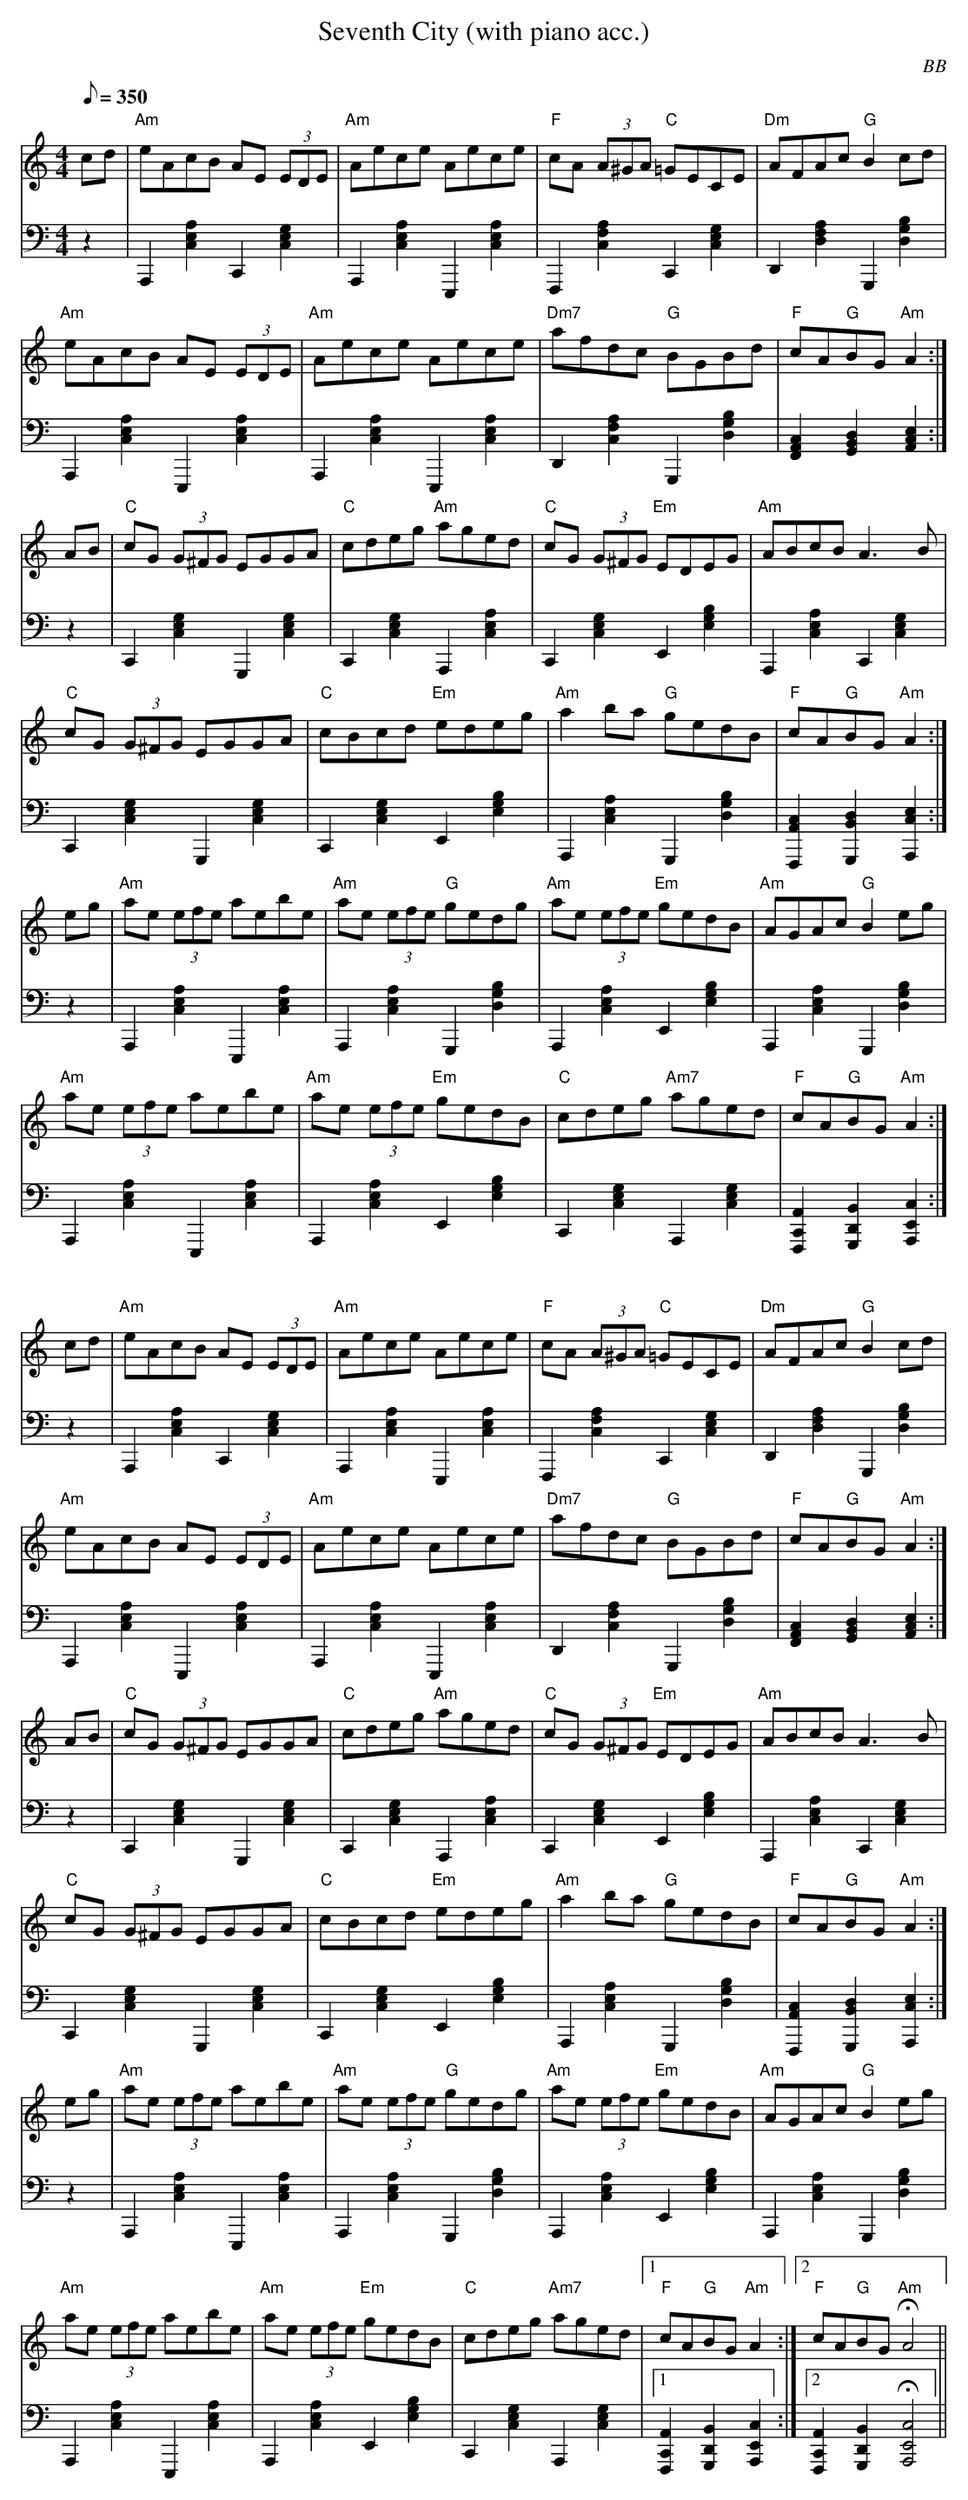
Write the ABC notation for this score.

X:1
T: Seventh City (with piano acc.)
C: BB
Q: 1/8=350
M: 4/4
L: 1/8
V: 1 program 1 21 %acc
V: 2 volume=70 clef=bass m=D program 1 01
K: Am
[V:1] cd|"Am"eAcB AE (3EDE|"Am"Aece Aece|"F"cA (3A^GA "C"=GECE|"Dm"AFAc "G"B2 cd|
[V:2] z2|A,,2[A2C2E2] C,2[E2G2C2]|A,,2[A2C2E2]E,,2[E2C2A2]|F,,2[A2C2F2]C,2[E2G2C2]|\
D,2[A2D2F2]G,,2[G2B2D2]|
[V:1] "Am"eAcB AE (3EDE|"Am"Aece Aece|"Dm7"afdc "G"BGBd|"F"cA"G"BG "Am"A2 :|
[V:2] A,,2[A2C2E2]E,,2[E2C2A2]|A,,2[A2C2E2]E,,2[E2C2A2]|\
D,2[A2C2F2]G,,2[G2B2D2]|[F,2A,2C2][G,2B,2D2][A,2C2E2]:|
[V:1] AB|"C"cG (3G^FG EGGA|"C"cdeg "Am"aged|"C"cG (3G^FG "Em"EDEG|"Am"ABcB A3 B|
[V:2] z2|C,2[E2G2C2]G,,2[E2C2G2]| C,2[E2G2C2]A,,2[A2C2E2]| C,2[E2G2C2]E,2[E2B2G2]|\
A,,2[A2C2E2] C,2[E2G2C2]|
[V:1] "C"cG (3G^FG EGGA|"C"cBcd "Em"edeg|"Am"a2 ba "G"gedB|"F"cA"G"BG "Am"A2 :|
[V:2] C,2[E2G2C2]G,,2[E2C2G2]| C,2[E2G2C2] E,2[E2B2G2]|\
A,,2[A2C2E2]G,,2[G2B2D2]|[F,,2A,2C2][G,,2B,2D2][A,,2C2E2]:|
[V:1] eg|"Am"ae (3efe aebe|"Am"ae (3efe "G"gedg|"Am"ae (3efe "Em"gedB|"Am"AGAc "G"B2 eg|
[V:2] z2|A,,2[A2C2E2]E,,2[E2C2A2]|A,,2[A2C2E2]G,,2[G2B2D2]|A,,2[A2C2E2]E,2[E2B2G2]|\
A,,2[A2C2E2]G,,2[G2B2D2]|
[V:1] "Am"ae (3efe aebe|"Am"ae (3efe "Em"gedB|"C"cdeg "Am7"aged|"F"cA"G"BG "Am"A2 :|
[V:2] A,,2[A2C2E2]E,,2[E2C2A2]|A,,2[A2C2E2]E,2[E2B2G2]|\
C,2[E2G2C2]A,,2[G2C2E2]|[F,,2A,2C,2][G,,2B,2D,2][A,,2C2E,2] :|
[V:1] cd|"Am"eAcB AE (3EDE|"Am"Aece Aece|"F"cA (3A^GA "C"=GECE|"Dm"AFAc "G"B2 cd|
[V:2] z2|A,,2[A2C2E2] C,2[E2G2C2]|A,,2[A2C2E2]E,,2[E2C2A2]|F,,2[A2C2F2]C,2[E2G2C2]|\
D,2[A2D2F2]G,,2[G2B2D2]|
[V:1] "Am"eAcB AE (3EDE|"Am"Aece Aece|"Dm7"afdc "G"BGBd|"F"cA"G"BG "Am"A2 :|
[V:2] A,,2[A2C2E2]E,,2[E2C2A2]|A,,2[A2C2E2]E,,2[E2C2A2]|\
D,2[A2C2F2]G,,2[G2B2D2]|[F,2A,2C2][G,2B,2D2][A,2C2E2]:|
[V:1] AB|"C"cG (3G^FG EGGA|"C"cdeg "Am"aged|"C"cG (3G^FG "Em"EDEG|"Am"ABcB A3 B|
[V:2] z2|C,2[E2G2C2]G,,2[E2C2G2]| C,2[E2G2C2]A,,2[A2C2E2]| C,2[E2G2C2]E,2[E2B2G2]|\
A,,2[A2C2E2] C,2[E2G2C2]|
[V:1] "C"cG (3G^FG EGGA|"C"cBcd "Em"edeg|"Am"a2 ba "G"gedB|"F"cA"G"BG "Am"A2 :|
[V:2] C,2[E2G2C2]G,,2[E2C2G2]| C,2[E2G2C2] E,2[E2B2G2]|\
A,,2[A2C2E2]G,,2[G2B2D2]|[F,,2A,2C2][G,,2B,2D2][A,,2C2E2]:|
[V:1] eg|"Am"ae (3efe aebe|"Am"ae (3efe "G"gedg|"Am"ae (3efe "Em"gedB|"Am"AGAc "G"B2 eg|
[V:2] z2|A,,2[A2C2E2]E,,2[E2C2A2]|A,,2[A2C2E2]G,,2[G2B2D2]|A,,2[A2C2E2]E,2[E2B2G2]|\
A,,2[A2C2E2]G,,2[G2B2D2]|
[V:1] "Am"ae (3efe aebe|"Am"ae (3efe "Em"gedB|"C"cdeg "Am7"aged|1 "F"cA"G"BG "Am"A2 :|2\
"F"cA"G"BG "Am"HA4 ||
[V:2] A,,2[A2C2E2]E,,2[E2C2A2]|A,,2[A2C2E2]E,2[E2B2G2]|\
C,2[E2G2C2]A,,2[G2C2E2]|1 [F,,2A,2C,2][G,,2B,2D,2][A,,2C2E,2]:|2 [F,,2A,2C,2][G,,2B,2D,2]H[A,,4C4E,4]||
